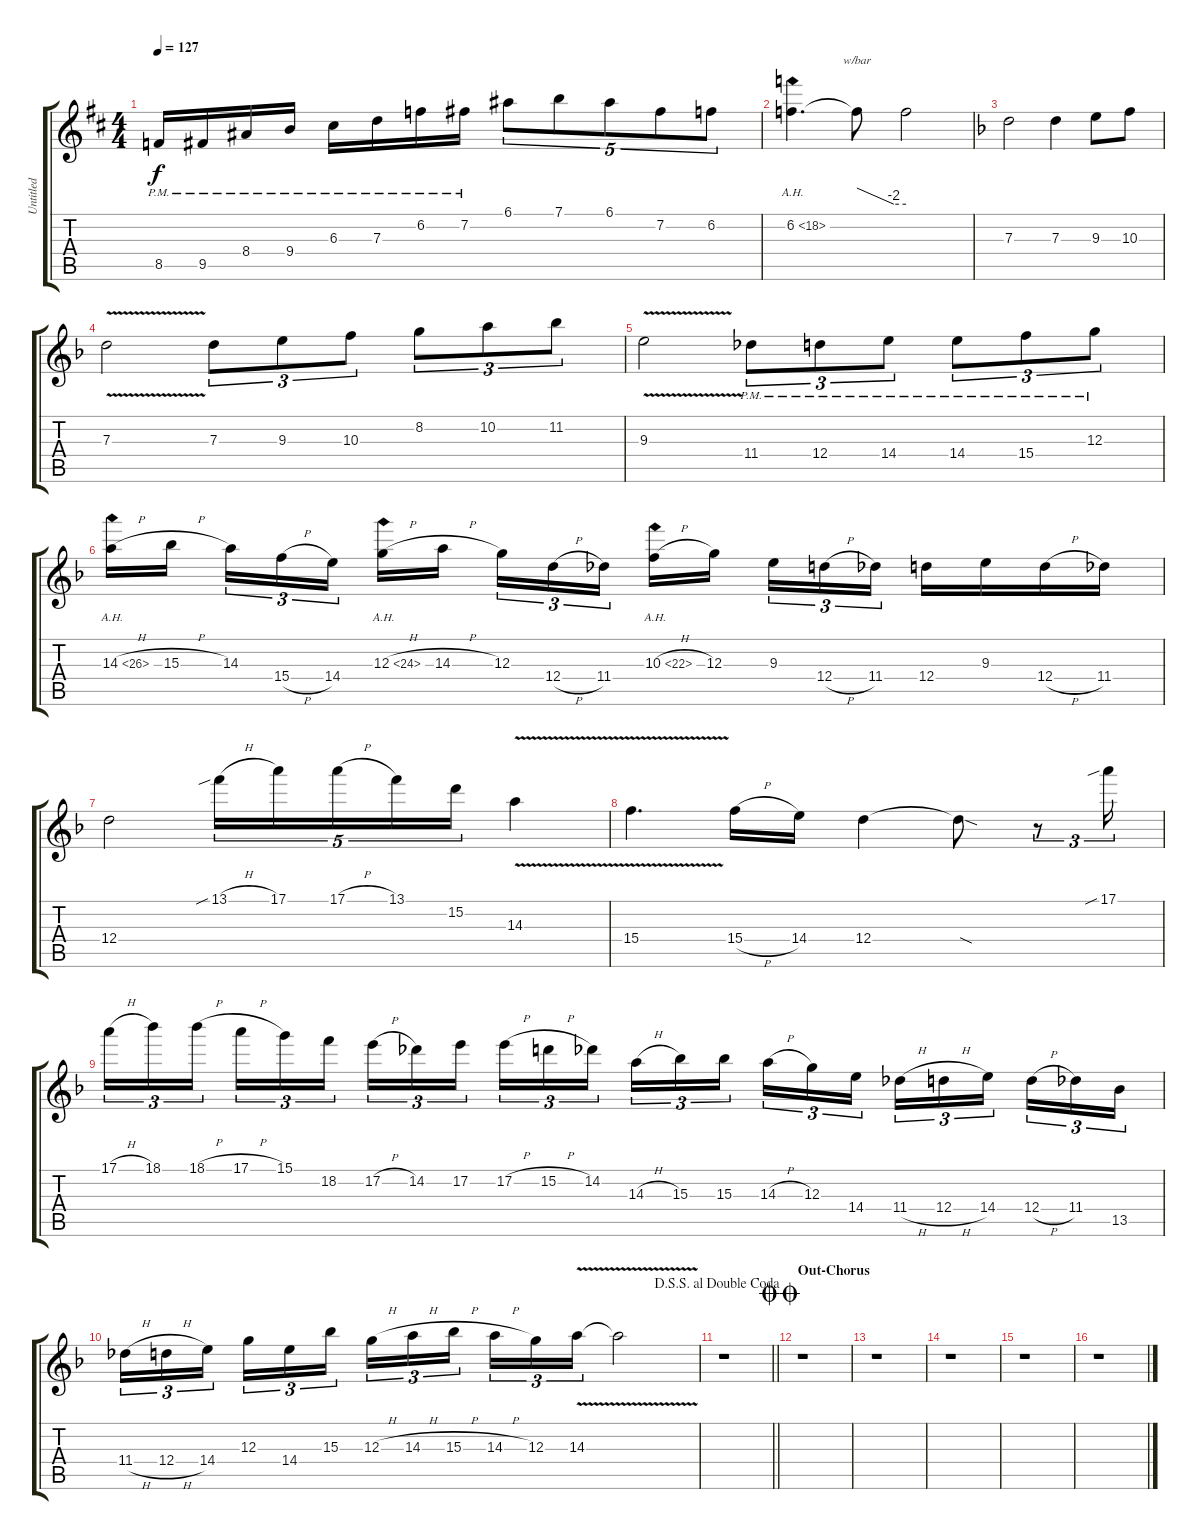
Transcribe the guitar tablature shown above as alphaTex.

\track ("Untitled" "Untitled") {instrument distortionguitar}
\staff {score tabs}
\tuning (E4 B3 G3 D3 A2 E2) {hide}
\ts (4 4)
\tempo 127
\clef g2
\ks d
8.5{pm}.16{dy f} 9.5{pm}.16 8.4{pm}.16 9.4{pm}.16 6.3{pm}.16 7.3{pm}.16 6.2{pm}.16 7.2{pm}.16 6.1.8{tu (5 4)} 7.1.8{tu (5 4)} 6.1.8{tu (5 4)} 7.2.8{tu (5 4)} 6.2.8{tu (5 4)} |
6.2{ah 12}.4{d} 6.2{t}.8{tbe (custom default 0 0 45 -8 60 -8)} 6.2{t}.2 |
\ks f
7.3.2 7.3.4 9.3.8 10.3.8 |
7.3{v}.2 7.3.8{tu (3 2)} 9.3.8{tu (3 2)} 10.3.8{tu (3 2)} 8.2.8{tu (3 2)} 10.2.8{tu (3 2)} 11.2.8{tu (3 2)} |
9.3{v}.2 11.4{pm}.8{tu (3 2)} 12.4{pm}.8{tu (3 2)} 14.4{pm}.8{tu (3 2)} 14.4{pm}.8{tu (3 2)} 15.4{pm}.8{tu (3 2)} 12.3{pm}.8{tu (3 2)} |
14.3{ah 12 h}.16 15.3{h}.16{beam splitsecondary} 14.3.16{tu (3 2)} 15.4{h}.16{tu (3 2)} 14.4.16{tu (3 2)} 12.3{ah 12 h}.16 14.3{h}.16{beam splitsecondary} 12.3.16{tu (3 2)} 12.4{h}.16{tu (3 2)} 11.4.16{tu (3 2)} 10.3{ah 12 h}.16 12.3.16{beam splitsecondary} 9.3.16{tu (3 2)} 12.4{h}.16{tu (3 2)} 11.4.16{tu (3 2)} 12.4.16 9.3.16 12.4{h}.16 11.4.16 |
12.4.2 13.1{sib h}.16{tu (5 4)} 17.1.16{tu (5 4)} 17.1{h}.16{tu (5 4)} 13.1.16{tu (5 4)} 15.2.16{tu (5 4)} 14.3{v}.4 |
15.4{v}.4{d} 15.4{h}.16 14.4.16 12.4.4 12.4{sod t}.8 r.8{tu (3 2)} 17.1{sib}.16{tu (3 2)} |
17.1{h}.16{tu (3 2)} 18.1.16{tu (3 2)} 18.1{h}.16{tu (3 2) beam splitsecondary} 17.1{h}.16{tu (3 2)} 15.1.16{tu (3 2)} 18.2.16{tu (3 2)} 17.2{h}.16{tu (3 2)} 14.2.16{tu (3 2)} 17.2.16{tu (3 2) beam splitsecondary} 17.2{h}.16{tu (3 2)} 15.2{h}.16{tu (3 2)} 14.2.16{tu (3 2)} 14.3{h}.16{tu (3 2)} 15.3.16{tu (3 2)} 15.3.16{tu (3 2) beam splitsecondary} 14.3{h}.16{tu (3 2)} 12.3.16{tu (3 2)} 14.4.16{tu (3 2)} 11.4{h}.16{tu (3 2)} 12.4{h}.16{tu (3 2)} 14.4.16{tu (3 2) beam splitsecondary} 12.4{h}.16{tu (3 2)} 11.4.16{tu (3 2)} 13.5.16{tu (3 2)} |
11.4{h}.16{tu (3 2)} 12.4{h}.16{tu (3 2)} 14.4.16{tu (3 2) beam splitsecondary} 12.3.16{tu (3 2)} 14.4.16{tu (3 2)} 15.3.16{tu (3 2)} 12.3{h}.16{tu (3 2)} 14.3{h}.16{tu (3 2)} 15.3{h}.16{tu (3 2) beam splitsecondary} 14.3{h}.16{tu (3 2)} 12.3.16{tu (3 2)} 14.3{v}.16{tu (3 2)} 14.3{v t}.2 |
\jump dalsegnosegnoaldoublecoda
\barLineRight lightlight
r.1 |
\section ("" "Out-Chorus")
\jump doublecoda
r.1 |
r.1 |
r.1 |
r.1 |
r.1
